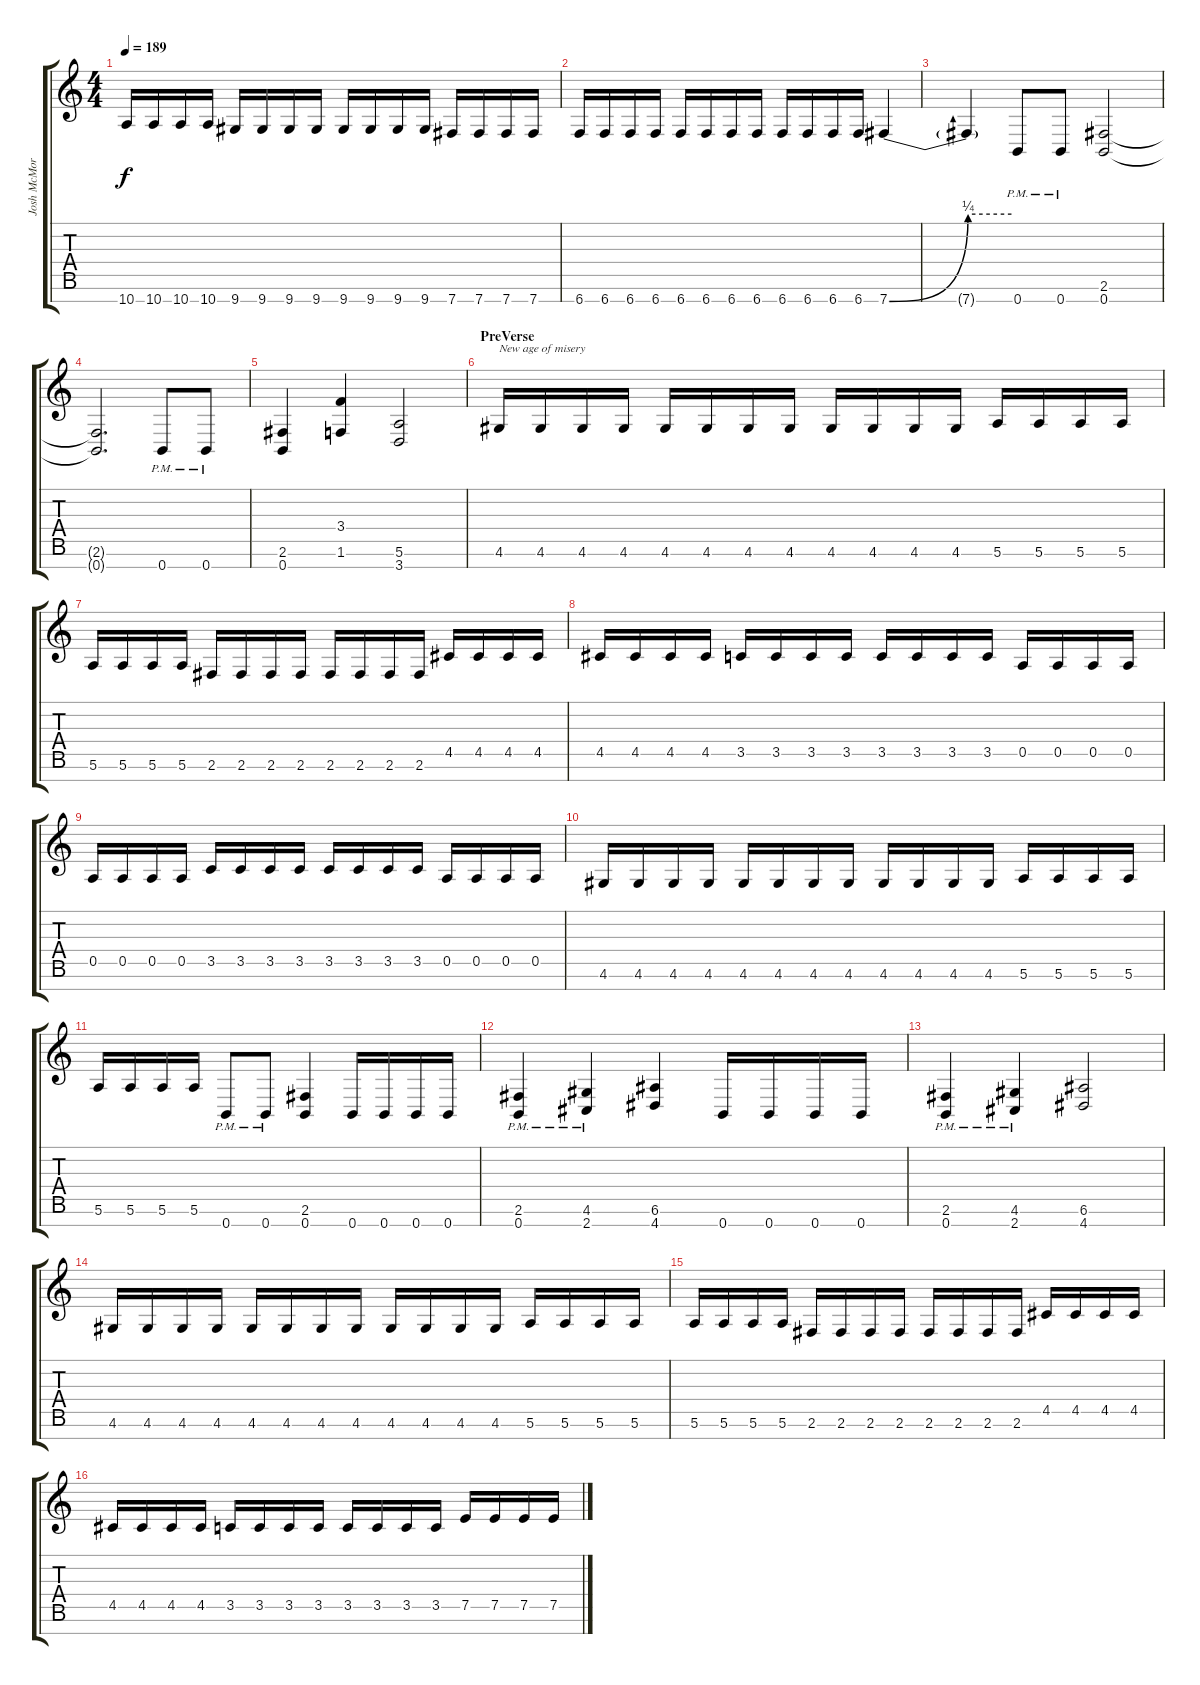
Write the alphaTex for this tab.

\track ("Josh McMorran" "Josh McMor") {instrument distortionguitar}
\staff {score tabs}
\tuning (E4 B3 G3 D3 A2 E2 B1) {hide}
\ts (4 4)
\tempo 189
\clef g2
\ks c
10.7.16{dy f} 10.7.16 10.7.16 10.7.16 9.7.16 9.7.16 9.7.16 9.7.16 9.7.16 9.7.16 9.7.16 9.7.16 7.7.16 7.7.16 7.7.16 7.7.16 |
6.7.16 6.7.16 6.7.16 6.7.16 6.7.16 6.7.16 6.7.16 6.7.16 6.7.16 6.7.16 6.7.16 6.7.16 7.7{be (bend 0 0 60 1)}.4 |
7.7{be (hold 0 1 60 1) t}.4 0.7{pm}.8 0.7{pm}.8 (2.6 0.7).2 |
(2.6{t} 0.7{t}).2{d} 0.7{pm}.8 0.7{pm}.8 |
(2.6 0.7).4 (3.4 1.6).4 (5.6 3.7).2 |
\section ("" "PreVerse")
4.6.16{txt "New age of misery"} 4.6.16 4.6.16 4.6.16 4.6.16 4.6.16 4.6.16 4.6.16 4.6.16 4.6.16 4.6.16 4.6.16 5.6.16 5.6.16 5.6.16 5.6.16 |
5.6.16 5.6.16 5.6.16 5.6.16 2.6.16 2.6.16 2.6.16 2.6.16 2.6.16 2.6.16 2.6.16 2.6.16 4.5.16 4.5.16 4.5.16 4.5.16 |
4.5.16 4.5.16 4.5.16 4.5.16 3.5.16 3.5.16 3.5.16 3.5.16 3.5.16 3.5.16 3.5.16 3.5.16 0.5.16 0.5.16 0.5.16 0.5.16 |
0.5.16 0.5.16 0.5.16 0.5.16 3.5.16 3.5.16 3.5.16 3.5.16 3.5.16 3.5.16 3.5.16 3.5.16 0.5.16 0.5.16 0.5.16 0.5.16 |
4.6.16 4.6.16 4.6.16 4.6.16 4.6.16 4.6.16 4.6.16 4.6.16 4.6.16 4.6.16 4.6.16 4.6.16 5.6.16 5.6.16 5.6.16 5.6.16 |
5.6.16 5.6.16 5.6.16 5.6.16 0.7{pm}.8 0.7{pm}.8 (2.6 0.7).4 0.7.16 0.7.16 0.7.16 0.7.16 |
(2.6{pm} 0.7{pm}).4 (4.6{pm} 2.7{pm}).4 (6.6 4.7).4 0.7.16 0.7.16 0.7.16 0.7.16 |
(2.6{pm} 0.7{pm}).4 (4.6{pm} 2.7{pm}).4 (6.6 4.7).2 |
4.6.16 4.6.16 4.6.16 4.6.16 4.6.16 4.6.16 4.6.16 4.6.16 4.6.16 4.6.16 4.6.16 4.6.16 5.6.16 5.6.16 5.6.16 5.6.16 |
5.6.16 5.6.16 5.6.16 5.6.16 2.6.16 2.6.16 2.6.16 2.6.16 2.6.16 2.6.16 2.6.16 2.6.16 4.5.16 4.5.16 4.5.16 4.5.16 |
4.5.16 4.5.16 4.5.16 4.5.16 3.5.16 3.5.16 3.5.16 3.5.16 3.5.16 3.5.16 3.5.16 3.5.16 7.5.16 7.5.16 7.5.16 7.5.16
